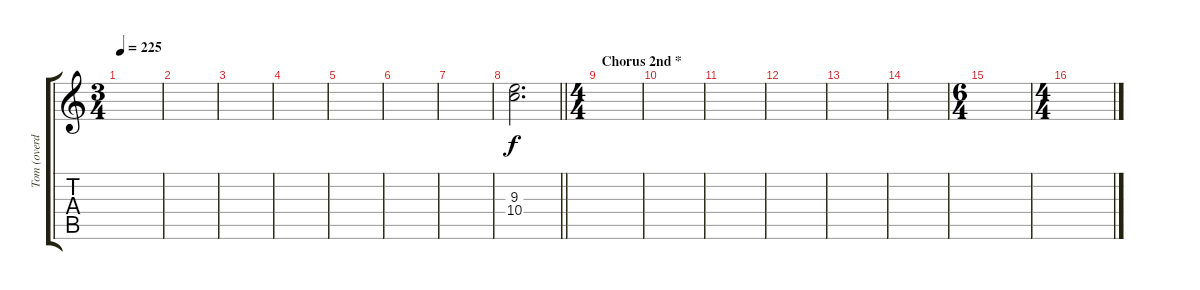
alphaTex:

\track ("Tom (overdub chords)" "Tom (overd") {instrument overdrivenguitar}
\staff {score tabs}
\tuning (E4 B3 G3 D3 A2 E2) {hide}
\ts (3 4)
\tempo 225
\clef g2
\ks c
|
|
|
|
|
|
|
\barLineRight lightlight
(9.3 10.4).2{d} |
\ts (4 4)
\section ("" "Chorus 2nd *")
|
|
|
|
|
|
\ts (6 4)
|
\ts (4 4)
